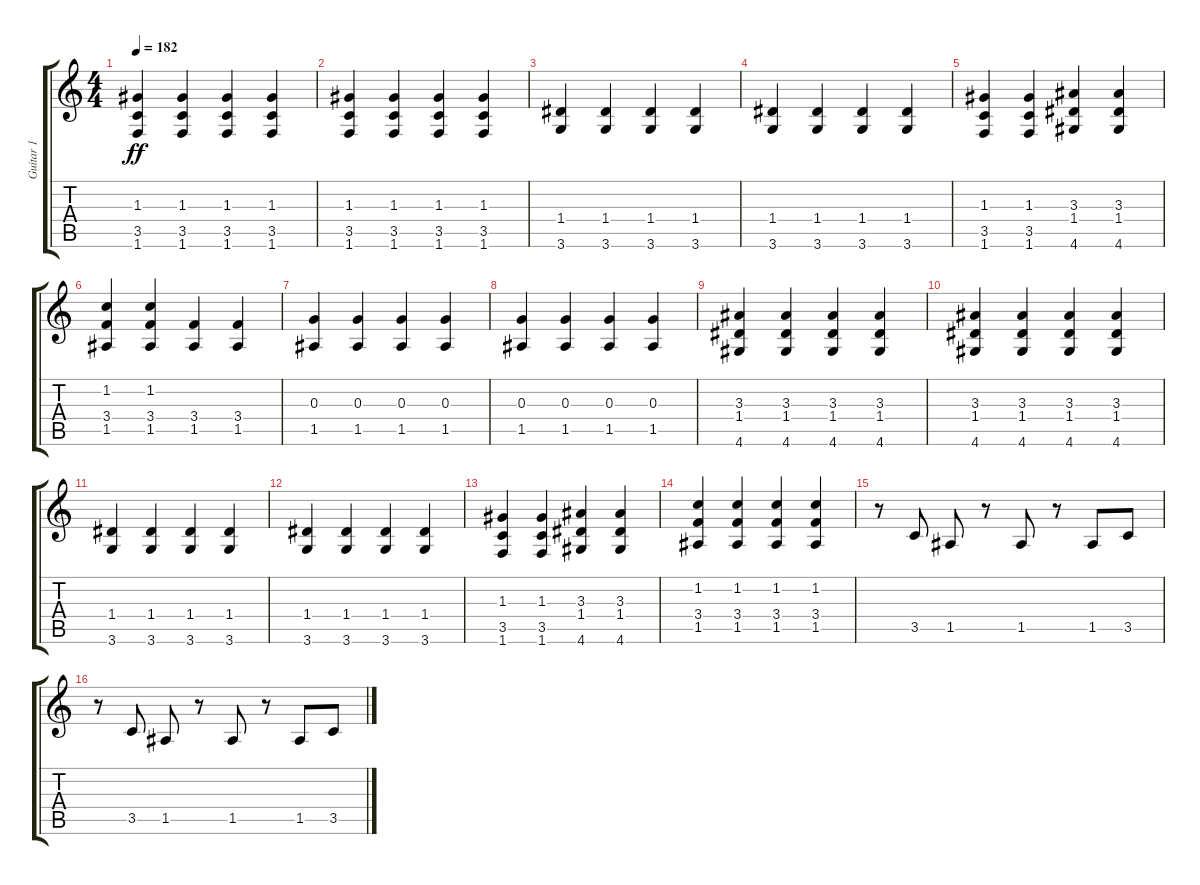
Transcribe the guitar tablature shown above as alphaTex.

\track ("Guitar 1" "Guitar 1") {instrument distortionguitar}
\staff {score tabs}
\tuning (E4 B3 G3 D3 A2 E2) {hide}
\ts (4 4)
\tempo 182
\clef g2
\ks c
(1.3 3.5 1.6).4{dy ff} (1.3 3.5 1.6).4 (1.3 3.5 1.6).4 (1.3 3.5 1.6).4 |
(1.3 3.5 1.6).4 (1.3 3.5 1.6).4 (1.3 3.5 1.6).4 (1.3 3.5 1.6).4 |
(1.4 3.6).4 (1.4 3.6).4 (1.4 3.6).4 (1.4 3.6).4 |
(1.4 3.6).4 (1.4 3.6).4 (1.4 3.6).4 (1.4 3.6).4 |
(1.3 3.5 1.6).4 (1.3 3.5 1.6).4 (3.3 1.4 4.6).4 (3.3 1.4 4.6).4 |
(1.2 3.4 1.5).4 (1.2 3.4 1.5).4 (3.4 1.5).4 (3.4 1.5).4 |
(0.3 1.5).4 (0.3 1.5).4 (0.3 1.5).4 (0.3 1.5).4 |
(0.3 1.5).4 (0.3 1.5).4 (0.3 1.5).4 (0.3 1.5).4 |
(3.3 1.4 4.6).4 (3.3 1.4 4.6).4 (3.3 1.4 4.6).4 (3.3 1.4 4.6).4 |
(3.3 1.4 4.6).4 (3.3 1.4 4.6).4 (3.3 1.4 4.6).4 (3.3 1.4 4.6).4 |
(1.4 3.6).4 (1.4 3.6).4 (1.4 3.6).4 (1.4 3.6).4 |
(1.4 3.6).4 (1.4 3.6).4 (1.4 3.6).4 (1.4 3.6).4 |
(1.3 3.5 1.6).4 (1.3 3.5 1.6).4 (3.3 1.4 4.6).4 (3.3 1.4 4.6).4 |
(1.2 3.4 1.5).4 (1.2 3.4 1.5).4 (1.2 3.4 1.5).4 (1.2 3.4 1.5).4 |
r.8 3.5.8 1.5.8 r.8 1.5.8 r.8 1.5.8 3.5.8 |
r.8 3.5.8 1.5.8 r.8 1.5.8 r.8 1.5.8 3.5.8
